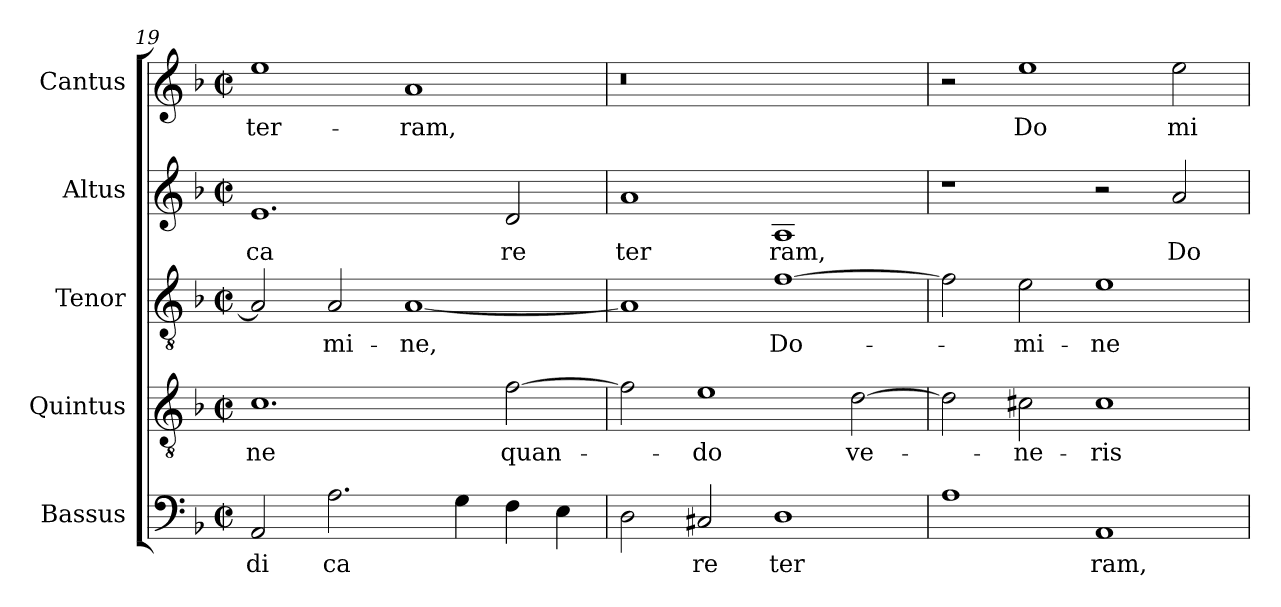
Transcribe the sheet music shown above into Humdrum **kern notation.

**kern	**text	**kern	**text	**kern	**text	**kern	**text	**kern	**text
*part5	*part5	*part4	*part4	*part3	*part3	*part2	*part2	*part1	*part1
*staff5	*staff5	*staff4	*staff4	*staff3	*staff3	*staff2	*staff2	*staff1	*staff1
*I"Bassus	*	*I"Quintus	*	*I"Tenor	*	*I"Altus	*	*I"Cantus	*
*clefF4	*	*clefGv2	*	*clefGv2	*	*clefG2	*	*clefG2	*
*k[b-]	*	*k[b-]	*	*k[b-]	*	*k[b-]	*	*k[b-]	*
*F:	*	*F:	*	*F:	*	*F:	*	*F:	*
*M2/2	*	*M2/2	*	*M2/2	*	*M2/2	*	*M2/2	*
*met(c|)	*	*met(c|)	*	*met(c|)	*	*met(c|)	*	*met(c|)	*
=19	=19	=19	=19	=19	=19	=19	=19	=19	=19
!	!LO:LY:b:cj	!	!LO:LY:b:cj	!	!	!	!LO:LY:b:cj	!	!LO:LY:b:cj
2AA/	di	1.c	-ne	2A/]	.	1.e	ca	1ee	ter-
!	!LO:LY:b:cj	!	!	!	!LO:LY:b:cj	!	!	!	!
2.A\	ca	.	.	2A/	-mi-	.	.	.	.
!	!	!	!	!	!LO:LY:b:cj	!	!	!	!LO:LY:b:cj
.	.	.	.	[<1A	-ne,	.	.	1a	-ram,
4G\	.	.	.	.	.	.	.	.	.
!	!	!	!LO:LY:b	!	!	!	!LO:LY:b:cj	!	!
4F\	.	[>2f\	quan-	.	.	2d/	re	.	.
4E\	.	.	.	.	.	.	.	.	.
=20	=20	=20	=20	=20	=20	=20	=20	=20	=20
!	!	!	!	!	!	!	!LO:LY:b:cj	!	!
2D\	.	2f\]	.	1A]	.	1a	ter	0r	.
!	!LO:LY:b:cj	!	!LO:LY:b:cj	!	!	!	!	!	!
2C#X/	re	1e	-do	.	.	.	.	.	.
!	!LO:LY:b:cj	!	!	!	!LO:LY:b:cj	!	!LO:LY:b:cj	!	!
1D	ter	.	.	[>1f	Do-	1A	ram,	.	.
!	!	!	!LO:LY:b:cj	!	!	!	!	!	!
.	.	[>2d\	ve-	.	.	.	.	.	.
!!LO:PB:g=z
=21	=21	=21	=21	=21	=21	=21	=21	=21	=21
1A	.	2d\]	.	2f\]	.	1r	.	2r	.
!	!	!	!LO:LY:b:cj	!	!LO:LY:b:cj	!	!	!	!LO:LY:b:cj
.	.	2c#X\	-ne-	2e\	-mi-	.	.	1ee	Do
!	!LO:LY:b:cj	!	!LO:LY:b:cj	!	!LO:LY:b:cj	!	!	!	!
1AA	ram,	1c#	-ris	1e	-ne	2r	.	.	.
!	!	!	!	!	!	!	!LO:LY:b	!	!LO:LY:b:cj
.	.	.	.	.	.	2a/	Do	2ee\	mi
=	=	=	=	=	=	=	=	=	=
*-	*-	*-	*-	*-	*-	*-	*-	*-	*-
